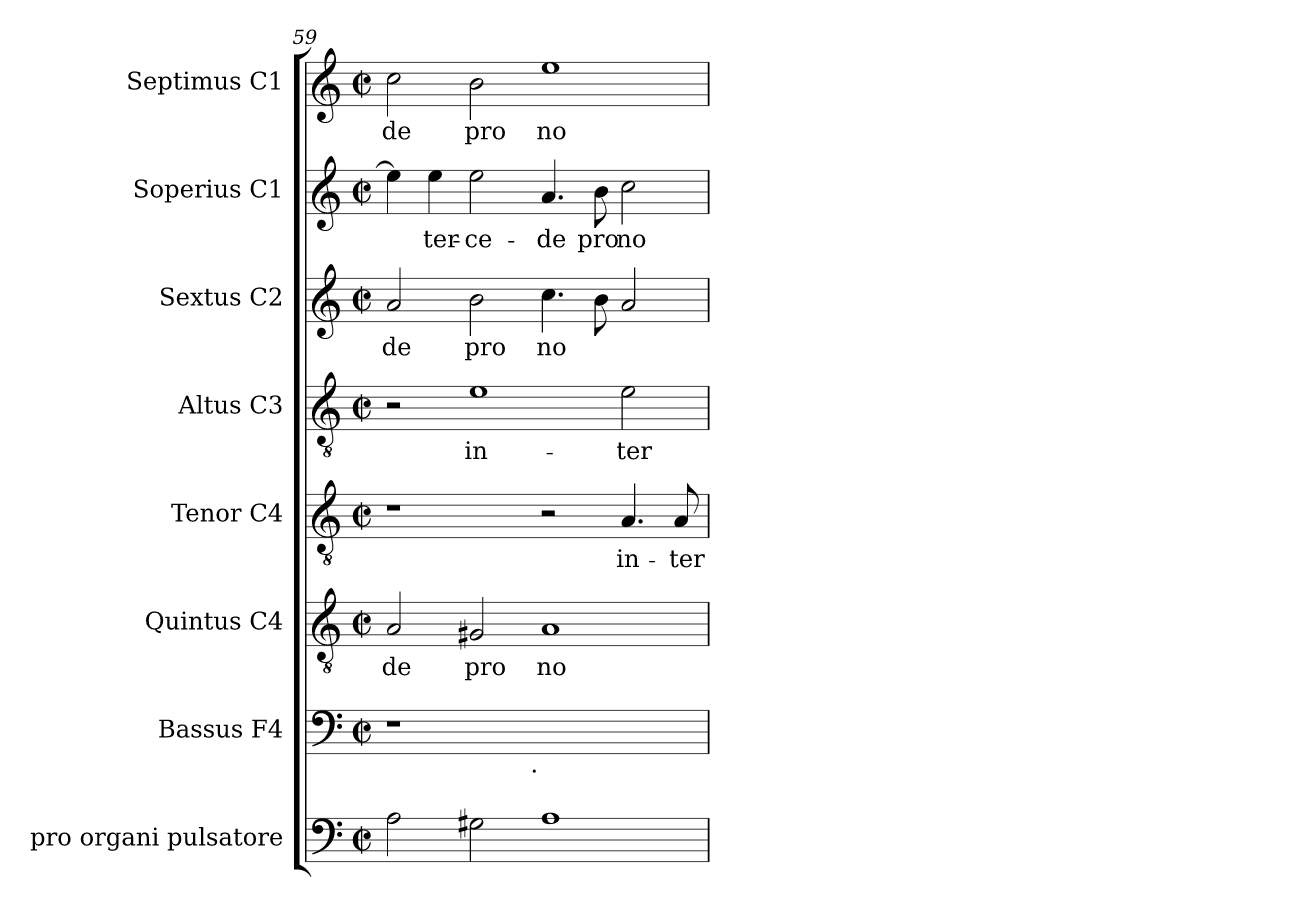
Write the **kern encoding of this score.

**kern	**text	**kern	**kern	**text	**kern	**text	**kern	**text	**kern	**text	**kern	**text	**kern	**text
*part8	*part8	*part7	*part6	*part6	*part5	*part5	*part4	*part4	*part3	*part3	*part2	*part2	*part1	*part1
*staff8	*staff8	*staff7	*staff6	*staff6	*staff5	*staff5	*staff4	*staff4	*staff3	*staff3	*staff2	*staff2	*staff1	*staff1
*I"pro organi  pulsatore	*	*I"Bassus  F4	*I"Quintus  C4	*	*I"Tenor  C4	*	*I"Altus  C3	*	*I"Sextus  C2	*	*I"Soperius  C1	*	*I"Septimus  C1	*
!!LO:PB:g=z
*clefF4	*	*clefF4	*clefGv2	*	*clefGv2	*	*clefGv2	*	*clefG2	*	*clefG2	*	*clefG2	*
*k[]	*	*k[]	*k[]	*	*k[]	*	*k[]	*	*k[]	*	*k[]	*	*k[]	*
*C:	*	*C:	*C:	*	*C:	*	*C:	*	*C:	*	*C:	*	*C:	*
*M2/2	*	*M2/2	*M2/2	*	*M2/2	*	*M2/2	*	*M2/2	*	*M2/2	*	*M2/2	*
*met(c|)	*	*met(c|)	*met(c|)	*	*met(c|)	*	*met(c|)	*	*met(c|)	*	*met(c|)	*	*met(c|)	*
=59	=59	=59	=59	=59	=59	=59	=59	=59	=59	=59	=59	=59	=59	=59
!	!LO:LY:a:cj	!	!	!LO:LY:b:cj	!	!	!	!	!	!LO:LY:b:cj	!	!LO:LY:b:cj	!	!LO:LY:b:rj
*	*	*^	*	*	*	*	*	*	*	*	*	*	*	*
2A\	.	1r	2ryy	2A/	-de	1r	.	2r	.	2a/	-de	4ee\]	--	2cc\	-de
!	!	!	!	!	!	!	!	!	!	!	!	!	!LO:LY:b:cj	!	!
.	.	.	.	.	.	.	.	.	.	.	.	4ee\	-ter-	.	.
!	!LO:LY:a:cj	!	!	!	!LO:LY:b:cj	!	!	!	!LO:LY:b:rj	!	!LO:LY:b:cj	!	!LO:LY:b:cj	!	!LO:LY:b:rj
2G#X\	.	.	4...ryy	2G#X/	pro	.	.	1e	in-	2b\	pro	2ee\	-ce-	2b\	pro
!	!	!	!LO:TX:b:t=.	!	!	!	!	!	!	!	!	!	!	!	!
.	.	.	1ryy	.	.	.	.	.	.	.	.	.	.	.	.
!	!LO:LY:a:cj	!	!	!	!LO:LY:b:cj	!	!	!	!	!	!LO:LY:b:cj	!	!LO:LY:b:cj	!	!LO:LY:b:rj
1A	.	1ryy	.	1A	no-	2r	.	.	.	4.cc\	no-	4.a/	-de	1ee	no-
!	!	!	!	!	!	!	!	!	!	!	!LO:LY:b:cj	!	!LO:LY:b:cj	!	!
.	.	.	.	.	.	.	.	.	.	8b\	--	8b\	pro	.	.
!	!	!	!	!	!	!	!LO:LY:b:rj	!	!LO:LY:b:rj	!	!LO:LY:b:cj	!	!LO:LY:b:cj	!	!
.	.	.	.	.	.	4.A/	in-	2e\	-ter-	2a/	--	2cc\	no-	.	.
!	!	!	!	!	!	!	!LO:LY:b:rj	!	!	!	!	!	!	!	!
.	.	.	.	.	.	8A/	-ter-	.	.	.	.	.	.	.	.
.	.	.	32ryy	.	.	.	.	.	.	.	.	.	.	.	.
*	*	*v	*v	*	*	*	*	*	*	*	*	*	*	*	*
=	=	=	=	=	=	=	=	=	=	=	=	=	=	=
*-	*-	*-	*-	*-	*-	*-	*-	*-	*-	*-	*-	*-	*-	*-
